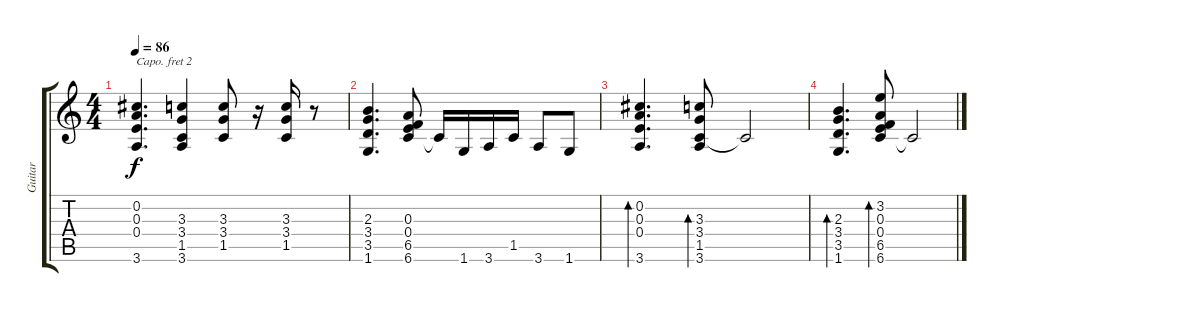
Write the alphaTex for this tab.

\track ("Guitar" "Guitar") {instrument acousticguitarsteel}
\staff {score tabs}
\capo 2
\tuning (E4 B3 G3 D3 A2 E2) {hide}
\ts (4 4)
\tempo 86
\clef g2
\ks c
(0.2 0.3 0.4 3.6).4{d dy f} (3.3 3.4 1.5 3.6).4 (3.3 3.4 1.5).8 r.16 (3.3 3.4 1.5).16 r.8 |
(2.3 3.4 3.5 1.6).4{d} (0.3 0.4 6.5 6.6).8 6.6{t}.16 1.6.16 3.6.16 1.5.16 3.6.8 1.6.8 |
(0.2 0.3 0.4 3.6).4{d bd 60} (3.3 3.4 1.5 3.6).8{bd 60} 1.5{t}.2 |
(2.3 3.4 3.5 1.6).4{d bd 60} (3.2 0.3 0.4 6.5 6.6).8{bd 60} 6.6{t}.2
